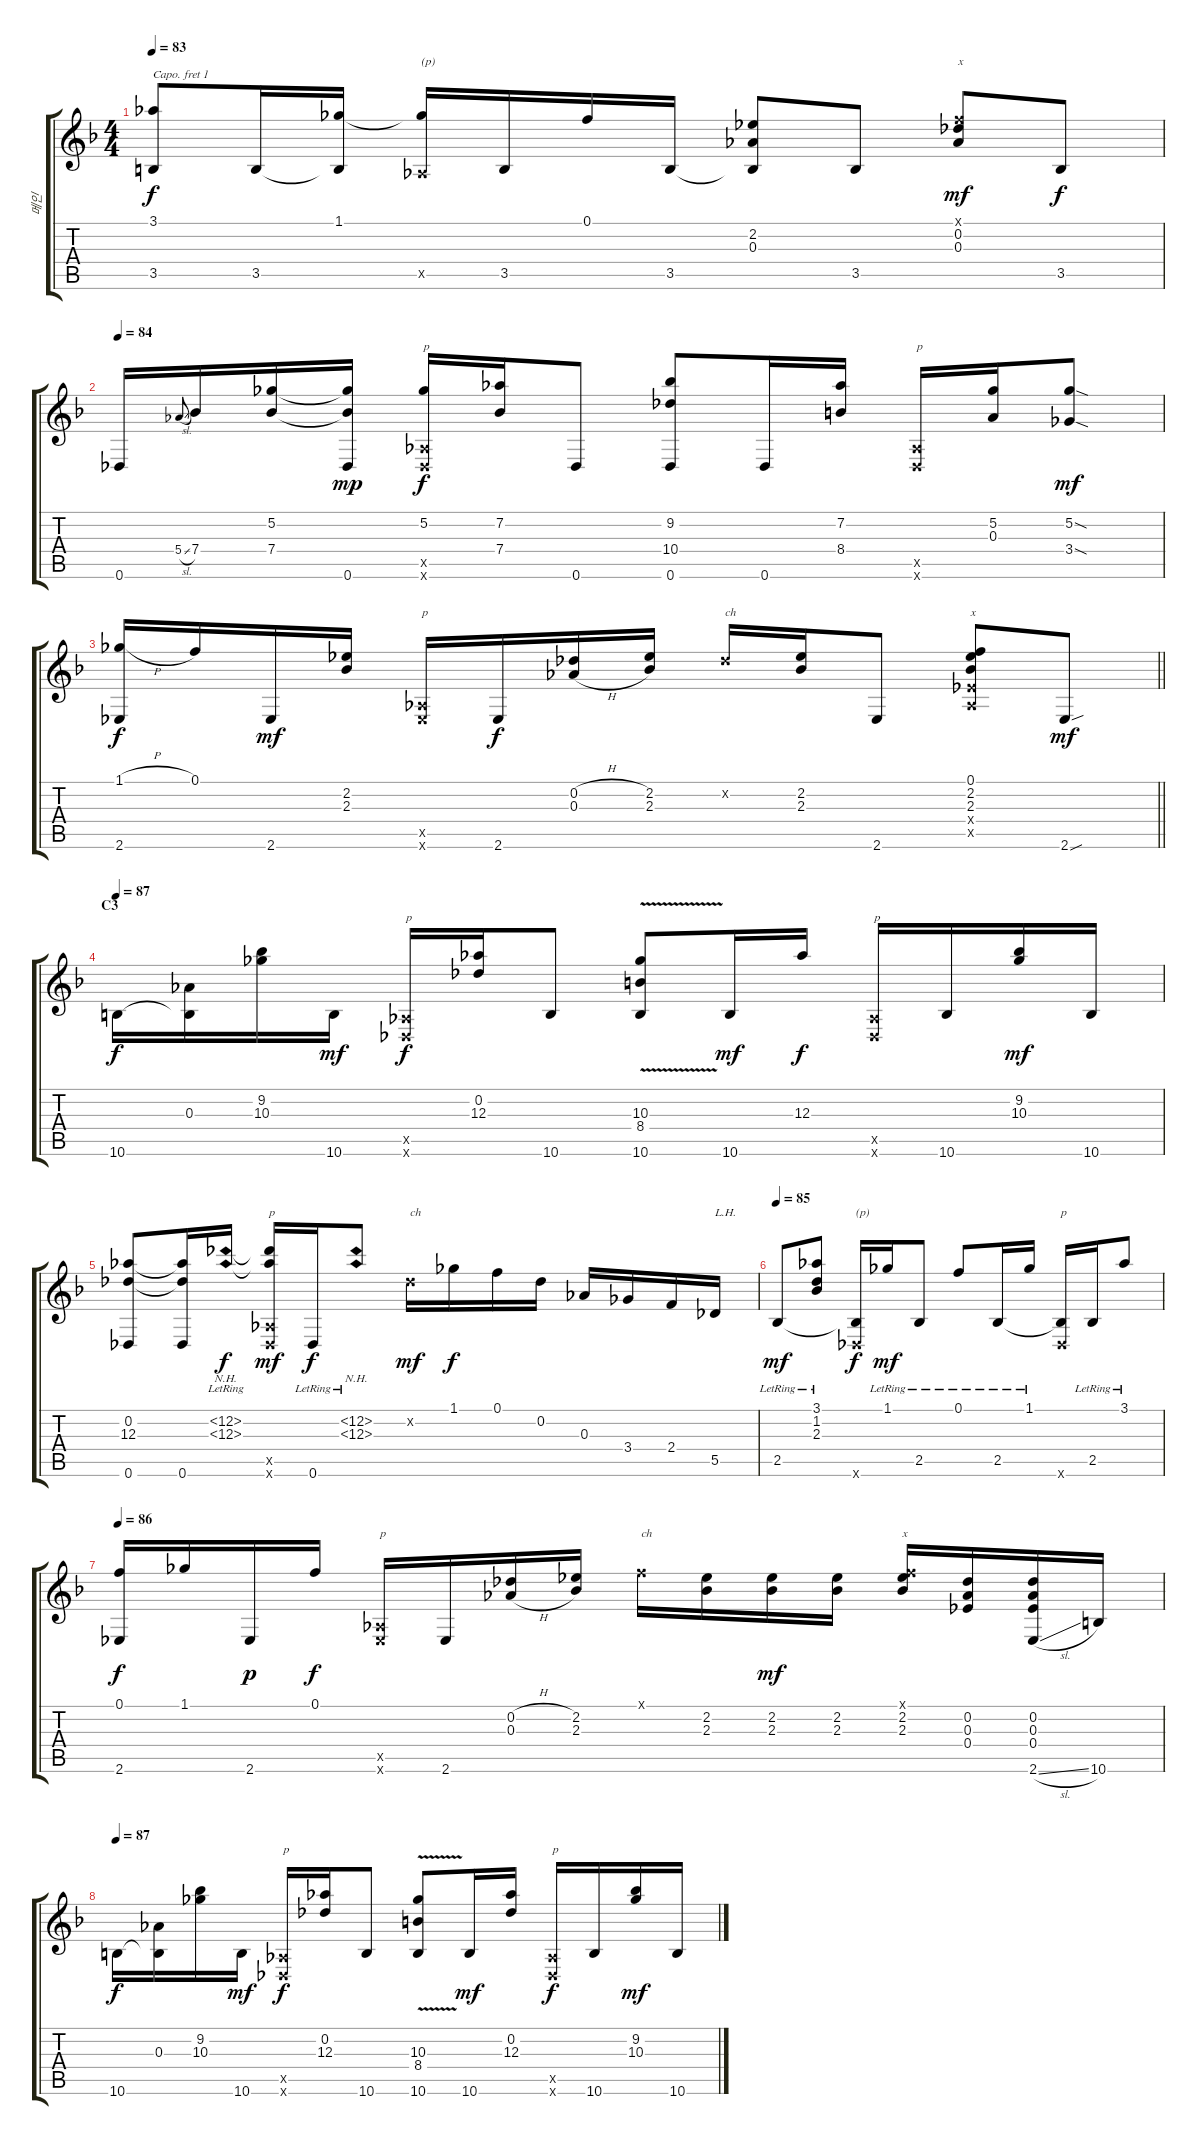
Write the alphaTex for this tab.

\track ("메인" "메인") {instrument acousticguitarsteel}
\staff {score tabs}
\capo 1
\tuning (E4 C4 G3 D3 G2 C2) {hide}
\ts (4 4)
\tempo 83
\clef g2
\ks f
(3.1 3.5).8{dy f} 3.5.16 (1.1 3.5{t}).16 (1.1{t} 0.5{x}).16{txt "(p)"} 3.5.16 0.1.16 3.5.16 (2.2 0.3 3.5{t}).8 3.5.8 (0.1{x} 0.2 0.3).8{txt "x" dy mf} 3.5.8{dy f} |
\tempo 84
0.6.16 5.4{sl}.8{gr onbeat} 7.4.16 (5.2 7.4).16 (5.2{t} 7.4{t} 0.6).16{dy mp} (5.2 0.5{x} 0.6{x}).16{txt "p" dy f} (7.2 7.4).16 0.6.8 (9.2 10.4 0.6).8 0.6.16 (7.2 8.4).16 (0.5{x} 0.6{x}).16{txt "p"} (5.2 0.3).16 (5.2{sod} 3.4{sod}).8{dy mf} |
\barLineRight lightlight
(1.1{h} 2.6).16{dy f} 0.1.16 2.6.16{dy mf} (2.2 2.3).16 (0.5{x} 2.6{x}).16{txt "p"} 2.6.16{dy f} (0.2{h} 0.3{h}).16 (2.2 2.3).16 0.2{x}.16{txt "ch"} (2.2 2.3).16 2.6.8 (0.1 2.2 2.3 0.4{x} 0.5{x}).8{txt "x"} 2.6{sou}.8{dy mf} |
\section ("" "C3")
\tempo 87
10.6.16{dy f} (0.3 10.6{t}).16 (9.2 10.3).16 10.6.16{dy mf} (0.5{x} 0.6{x}).16{txt "p" dy f} (0.2 12.3).16 10.6.8 (10.3{v} 8.4{v} 10.6).8 10.6.16{dy mf} 12.3.16{dy f} (0.5{x} 0.6{x}).16{txt "p"} 10.6.16 (9.2 10.3).16{dy mf} 10.6.16 |
(0.2 12.3 0.6).8 (0.2{t} 12.3{t} 0.6).16 (12.2{nh lr} 12.3{nh lr}).16{dy f} (12.2{t} 12.3{t} 0.5{x} 0.6{x}).16{txt "p" dy mf} 0.6{lr}.16{dy f} (12.2{nh lr} 12.3{nh lr}).8 0.2{x}.16{txt "ch" dy mf} 1.1.16{dy f} 0.1.16 0.2.16 0.3.16 3.4.16 2.4.16 5.5.16{txt "L.H."} |
\tempo 85
2.5{lr}.8{dy mf} (3.1{lr} 1.2{lr} 2.3{lr}).8 (2.5{t} 0.6{x}).16{txt "(p)" dy f} 1.1{lr}.16{dy mf} 2.5{lr}.8 0.1{lr}.8 2.5{lr}.16 1.1{lr}.16 (2.5{t} 0.6{x}).16{txt "p"} 2.5{lr}.16 3.1{lr}.8 |
\tempo 86
(0.1 2.6).16{dy f} 1.1.16 2.6.16{dy p} 0.1.16{dy f} (0.5{x} 2.6{x}).16{txt "p"} 2.6.16 (0.2{h} 0.3{h}).16 (2.2 2.3).16 0.1{x}.16{txt "ch"} (2.2 2.3).16 (2.2 2.3).16{dy mf} (2.2 2.3).16 (0.1{x} 2.2 2.3).16{txt "x"} (0.2 0.3 0.4).16 (0.2 0.3 0.4 2.6{sl}).16 10.6.16 |
\tempo 87
10.6.16{dy f} (0.3 10.6{t}).16 (9.2 10.3).16 10.6.16{dy mf} (0.5{x} 0.6{x}).16{txt "p" dy f} (0.2 12.3).16 10.6.8 (10.3{v} 8.4{v} 10.6).8 10.6.16{dy mf} (0.2 12.3).16 (0.5{x} 0.6{x}).16{txt "p" dy f} 10.6.16 (9.2 10.3).16{dy mf} 10.6.16
